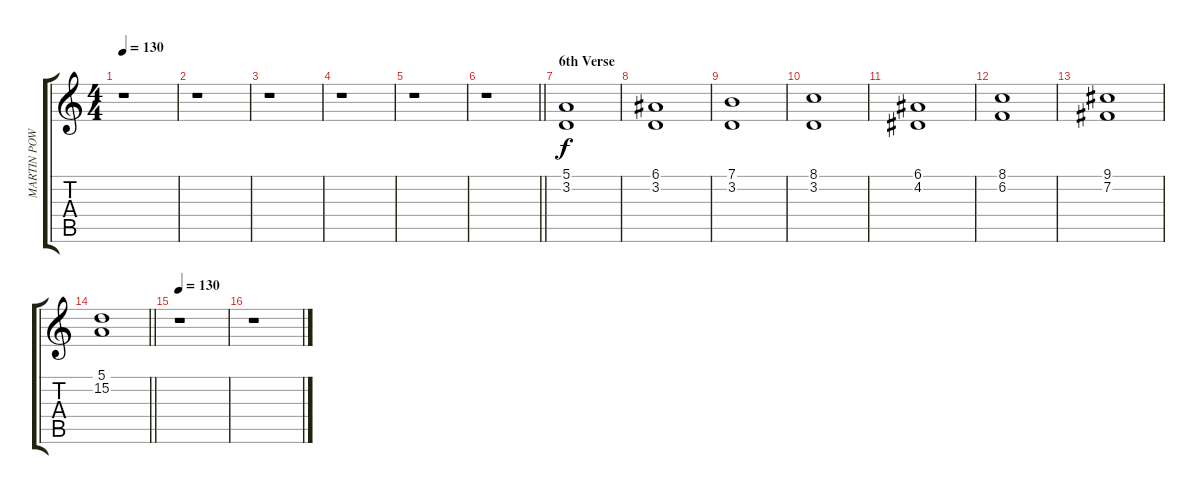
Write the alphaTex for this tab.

\track ("MARTIN POWELL" "MARTIN POW") {instrument choiraahs}
\staff {score tabs}
\tuning (E4 B3 G3 D3 A2 E2) {hide}
\ts (4 4)
\tempo 130
\clef g2
\ks c
r.1{dy f} |
r.1 |
r.1 |
r.1 |
r.1 |
\barLineRight lightlight
r.1 |
\section ("" "6th Verse")
(5.1 3.2).1{volume 11 instrument choiraahs} |
(6.1 3.2).1 |
(7.1 3.2).1 |
(8.1 3.2).1 |
(6.1 4.2).1 |
(8.1 6.2).1 |
(9.1 7.2).1 |
\barLineRight lightlight
(5.1 15.2).1 |
\tempo 130
r.1 |
r.1
